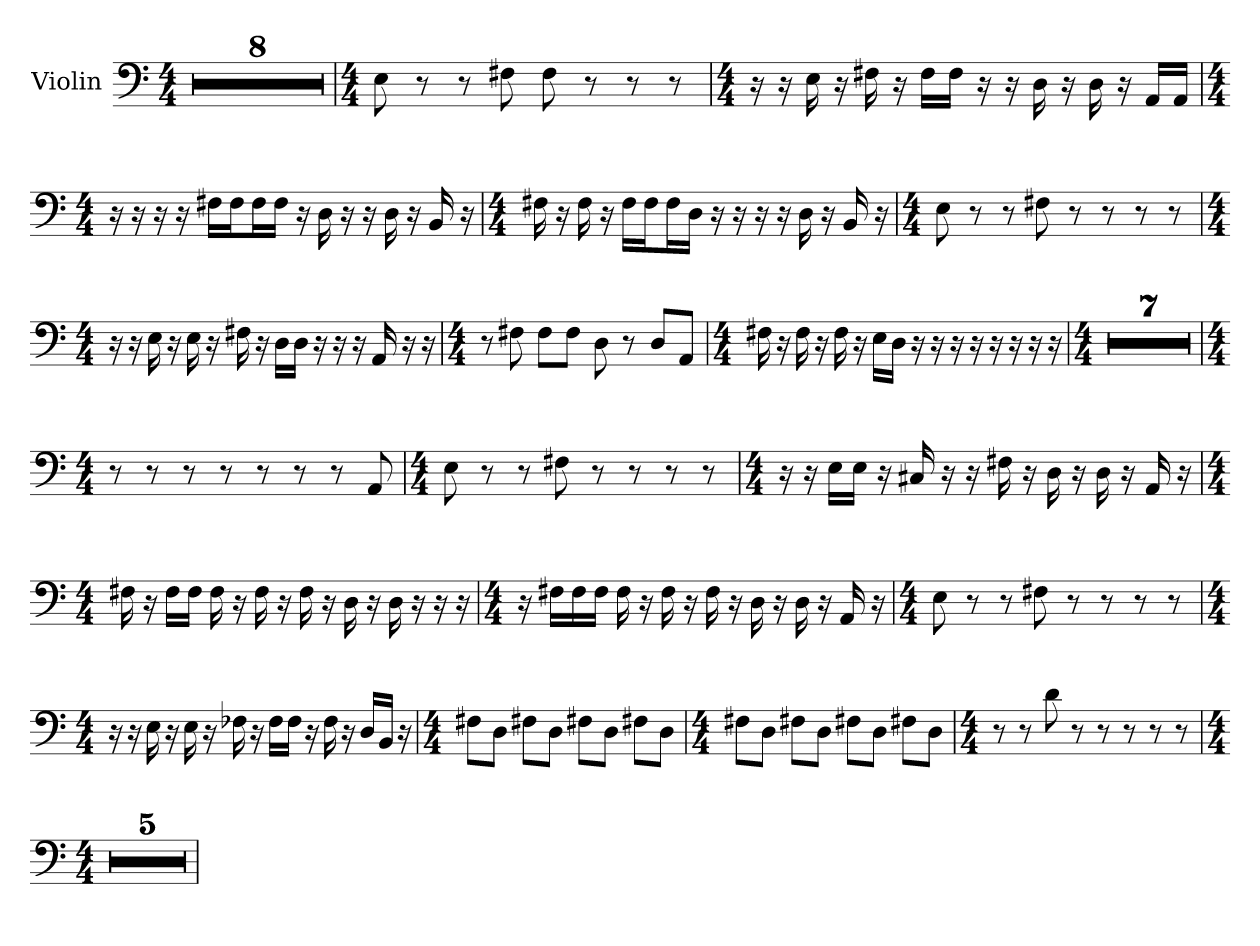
**kern
*part1
*staff1
*I"Violin
*I'Vln
*M4/4
=
1r
=
*M4/4
1r
=
*M4/4
1r
=
*M4/4
1r
=
*M4/4
1r
=
*M4/4
1r
=
*M4/4
1r
=
*M4/4
1r
=
*M4/4
8E
8r
8r
8F#X
8F#
8r
8r
8r
=
*M4/4
16r
16r
16E
16r
16F#X
16r
16F#LL
16F#JJ
16r
16r
16D
16r
16D
16r
16AALL
16AAJJ
=
*M4/4
16r
16r
16r
16r
16F#XLL
16F#J
16F#L
16F#JJ
16r
16D
16r
16r
16D
16r
16BB
16r
=
*M4/4
16F#X
16r
16F#
16r
16F#LL
16F#J
16F#L
16DJJ
16r
16r
16r
16r
16D
16r
16BB
16r
=
*M4/4
8E
8r
8r
8F#X
8r
8r
8r
8r
=
*M4/4
16r
16r
16E
16r
16E
16r
16F#X
16r
16DLL
16DJJ
16r
16r
16r
16AA
16r
16r
=
*M4/4
8r
8F#X
8F#L
8F#J
8D
8r
8DL
8AAJ
=
*M4/4
16F#X
16r
16F#
16r
16F#
16r
16ELL
16DJJ
16r
16r
16r
16r
16r
16r
16r
16r
=
*M4/4
1r
=
*M4/4
1r
=
*M4/4
1r
=
*M4/4
1r
=
*M4/4
1r
=
*M4/4
1r
=
*M4/4
1r
=
*M4/4
8r
8r
8r
8r
8r
8r
8r
8AA
=
*M4/4
8E
8r
8r
8F#X
8r
8r
8r
8r
=
*M4/4
16r
16r
16ELL
16EJJ
16r
16C#X
16r
16r
16F#X
16r
16D
16r
16D
16r
16AA
16r
=
*M4/4
16F#X
16r
16F#LL
16F#JJ
16F#
16r
16F#
16r
16F#
16r
16D
16r
16D
16r
16r
16r
=
*M4/4
16r
16F#XLL
16F#
16F#JJ
16F#
16r
16F#
16r
16F#
16r
16D
16r
16D
16r
16AA
16r
=
*M4/4
8E
8r
8r
8F#X
8r
8r
8r
8r
=
*M4/4
16r
16r
16E
16r
16E
16r
16F-X
16r
16F-LL
16F-JJ
16r
16F-
16r
16DLL
16BBJJ
16r
=
*M4/4
8F#XL
8DJ
8F#XL
8DJ
8F#XL
8DJ
8F#XL
8DJ
=
*M4/4
8F#XL
8DJ
8F#XL
8DJ
8F#XL
8DJ
8F#XL
8DJ
=
*M4/4
8r
8r
8d
8r
8r
8r
8r
8r
=
*M4/4
1r
=
*M4/4
1r
=
*M4/4
1r
=
*M4/4
1r
=
*M4/4
1r
=
*-
